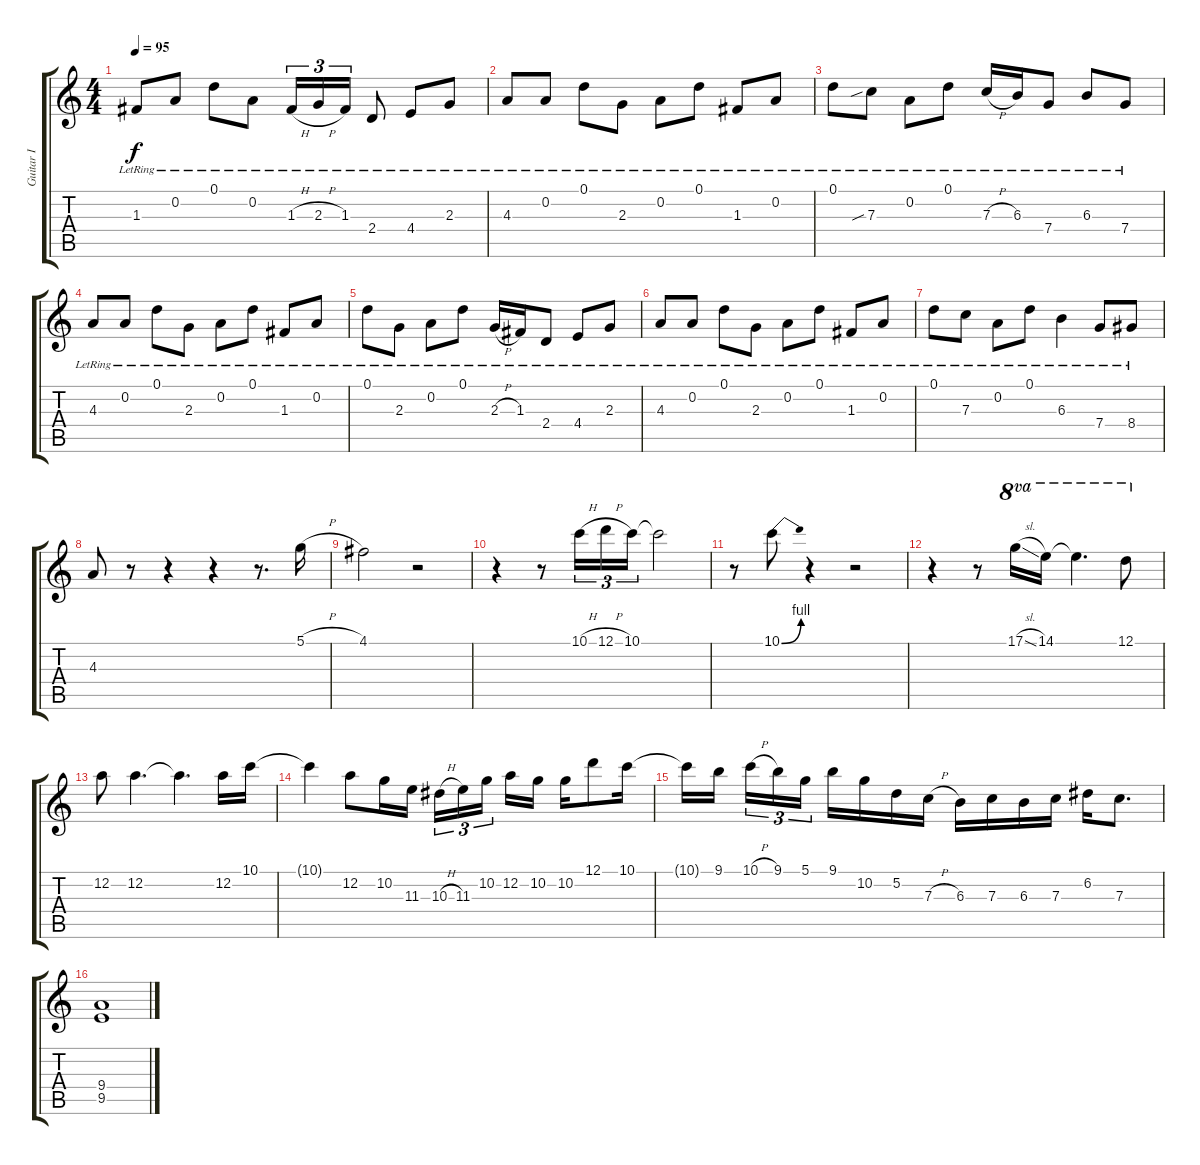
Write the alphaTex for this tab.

\track ("Guitar I" "Guitar I") {instrument acousticguitarsteel}
\staff {score tabs}
\tuning (D4 A3 F3 C3 G2 D2) {hide}
\ts (4 4)
\tempo 95
\clef g2
\ks c
1.3{lr}.8{dy f} 0.2{lr}.8 0.1{lr}.8 0.2{lr}.8 1.3{h lr}.16{tu (3 2)} 2.3{h lr}.16{tu (3 2)} 1.3{lr}.16{tu (3 2)} 2.4{lr}.8 4.4{lr}.8 2.3{lr}.8 |
4.3{lr}.8 0.2{lr}.8 0.1{lr}.8 2.3{lr}.8 0.2{lr}.8 0.1{lr}.8 1.3{lr}.8 0.2{lr}.8 |
0.1{lr}.8 7.3{sib lr}.8 0.2{lr}.8 0.1{lr}.8 7.3{h lr}.16 6.3{lr}.16 7.4{lr}.8 6.3{lr}.8 7.4{lr}.8 |
4.3{lr}.8 0.2{lr}.8 0.1{lr}.8 2.3{lr}.8 0.2{lr}.8 0.1{lr}.8 1.3{lr}.8 0.2{lr}.8 |
0.1{lr}.8 2.3{lr}.8 0.2{lr}.8 0.1{lr}.8 2.3{h lr}.16 1.3{lr}.16 2.4{lr}.8 4.4{lr}.8 2.3{lr}.8 |
4.3{lr}.8 0.2{lr}.8 0.1{lr}.8 2.3{lr}.8 0.2{lr}.8 0.1{lr}.8 1.3{lr}.8 0.2{lr}.8 |
0.1{lr}.8 7.3{lr}.8 0.2{lr}.8 0.1{lr}.8 6.3{lr}.4 7.4{lr}.8 8.4{lr}.8 |
4.3.8{instrument acousticguitarsteel} r.8 r.4 r.4 r.8{d} 5.1{h}.16 |
4.1.2 r.2 |
r.4 r.8 10.1{h}.16{tu (3 2)} 12.1{h}.16{tu (3 2)} 10.1.16{tu (3 2)} 10.1{t}.2 |
r.8 10.1{be (bend 0 0 60 4)}.8 r.4 r.2 |
r.4 r.8 17.1{sl}.16{ot 8va} 14.1.16{ot 8va} 14.1{t}.4{d ot 8va} 12.1.8{ot 8va} |
12.2.8 12.2.4{d} 12.2{t}.4{d} 12.2.16 10.1.16 |
10.1{t}.4 12.2.8 10.2.16 11.3.16 10.3{h}.16{tu (3 2)} 11.3.16{tu (3 2)} 10.2.16{tu (3 2) beam splitsecondary} 12.2.16 10.2.16 10.2.16 12.1.8 10.1.16 |
10.1{t}.16 9.1.16{beam splitsecondary} 10.1{h}.16{tu (3 2)} 9.1.16{tu (3 2)} 5.1.16{tu (3 2)} 9.1.16 10.2.16 5.2.16 7.3{h}.16 6.3.16 7.3.16 6.3.16 7.3.16 6.2.16 7.3.8{d} |
(9.4 9.5).1{volume 8 instrument sitar}
